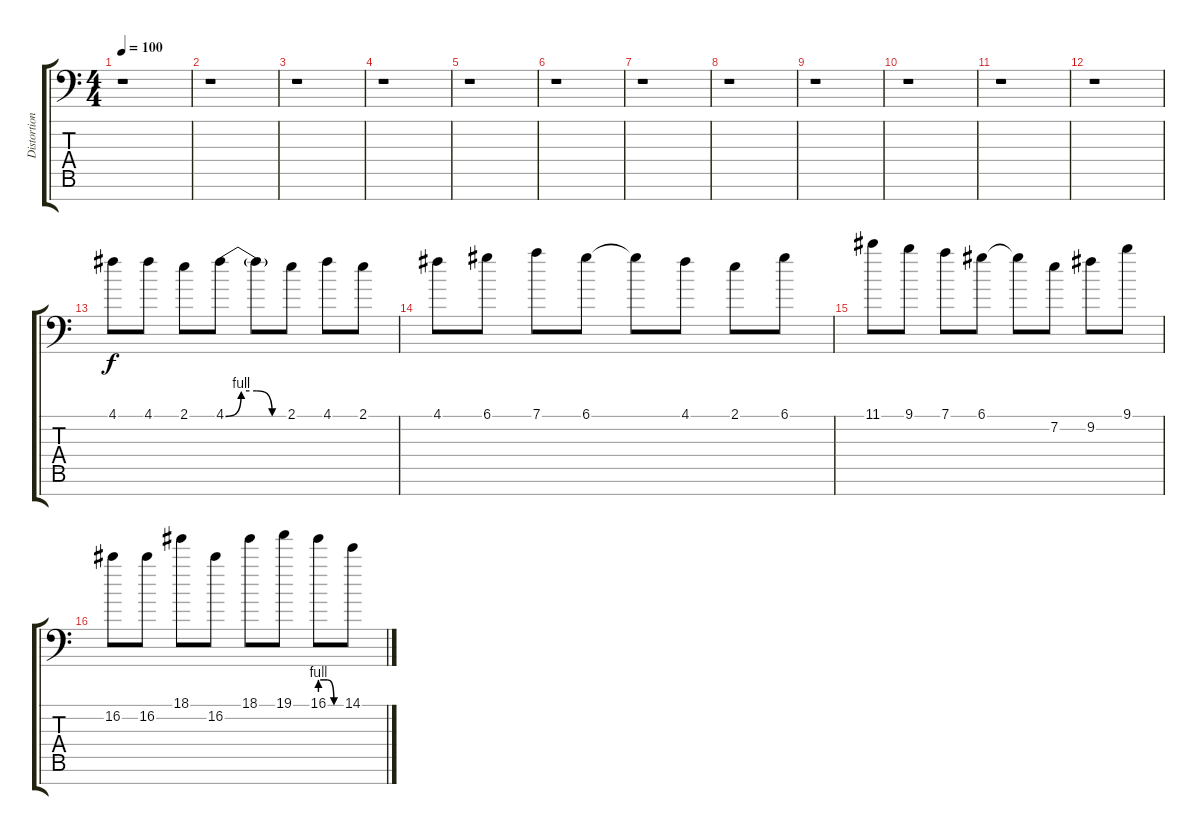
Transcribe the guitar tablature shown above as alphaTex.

\track ("Distortion Guitar II" "Distortion") {instrument distortionguitar}
\staff {score tabs}
\tuning (D4 A3 F3 C3 G2 D2 A1) {hide}
\ts (4 4)
\tempo 100
\clef f4
\ks c
r.1{dy f instrument distortionguitar} |
r.1 |
r.1 |
r.1 |
r.1 |
r.1 |
r.1 |
r.1 |
r.1 |
r.1 |
r.1 |
r.1 |
4.1.8 4.1.8 2.1.8 4.1{be (custom 0 0 15 4 30 4 45 0 60 0)}.8 4.1{t}.8 2.1.8 4.1.8 2.1.8 |
4.1.8 6.1.8 7.1.8 6.1.8 6.1{t}.8 4.1.8 2.1.8 6.1.8 |
11.1.8 9.1.8 7.1.8 6.1.8 6.1{t}.8 7.2.8 9.2.8 9.1.8 |
16.2.8 16.2.8 18.1.8 16.2.8 18.1.8 19.1.8 16.1{be (custom 0 4 20 4 40 0 60 0)}.8 14.1.8
